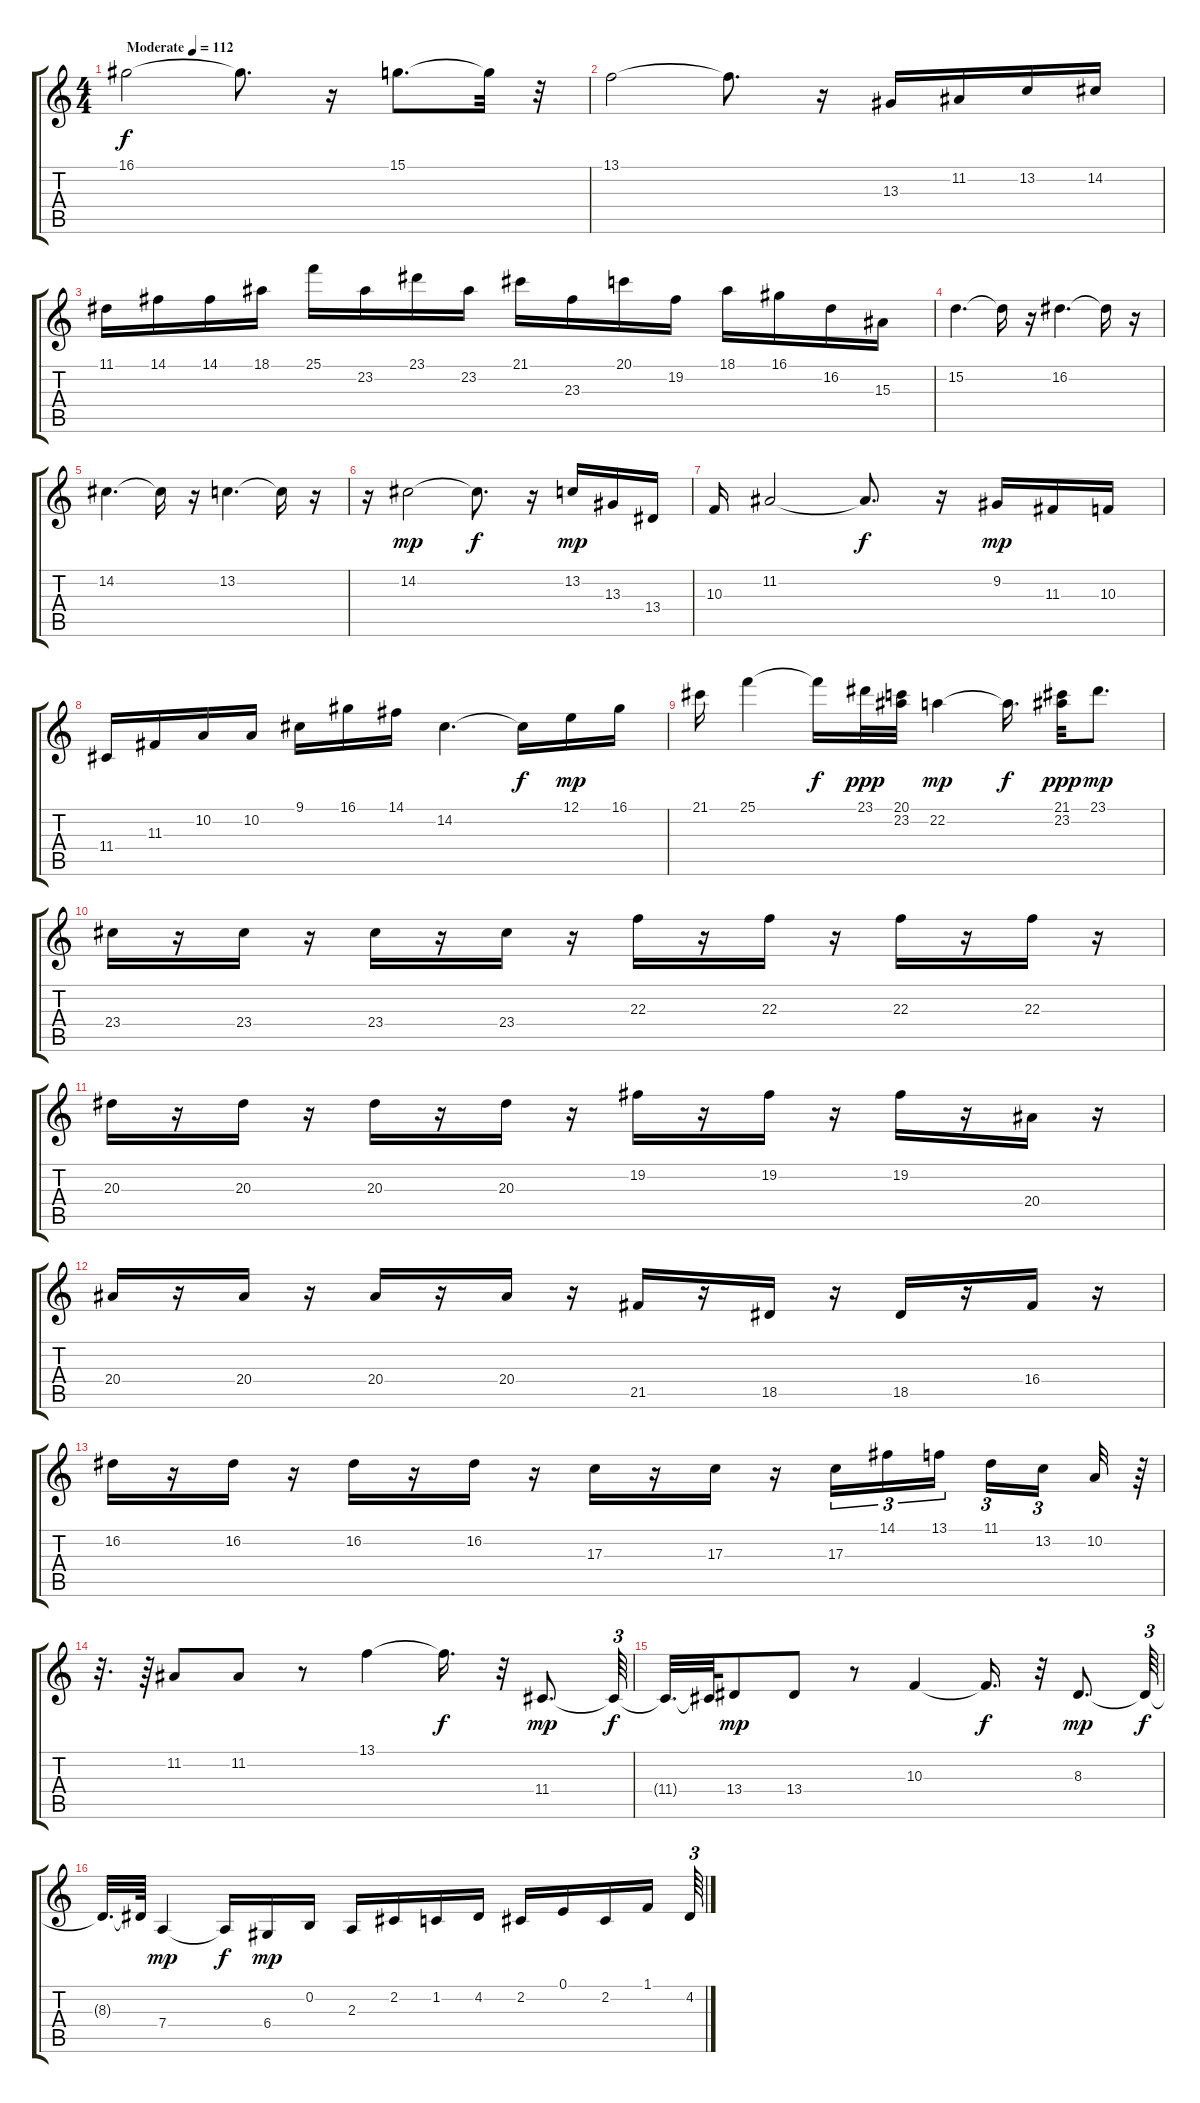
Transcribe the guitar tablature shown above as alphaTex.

\track "" {instrument harpsichord}
\staff {score tabs}
\tuning (E4 B3 G3 D3 A2 E2) {hide}
\ts (4 4)
\tempo (112 "Moderate")
\clef g2
\ks c
16.1.2{dy f instrument harpsichord} 16.1{t}.8{d} r.16 15.1.8{d} 15.1{t}.32 r.32 |
13.1.2 13.1{t}.8{d} r.16 13.3.16 11.2.16 13.2.16 14.2.16 |
11.1.16 14.1.16 14.1.16 18.1.16 25.1.16 23.2.16 23.1.16 23.2.16 21.1.16 23.3.16 20.1.16 19.2.16 18.1.16 16.1.16 16.2.16 15.3.16 |
15.2.4{d} 15.2{t}.16 r.16 16.2.4{d} 16.2{t}.16 r.16 |
14.2.4{d} 14.2{t}.16 r.16 13.2.4{d} 13.2{t}.16 r.16 |
r.16 14.2.2{dy mp instrument lead2sawtooth} 14.2{t}.8{d dy f} r.16 13.2.16{dy mp} 13.3.16 13.4.16 |
10.3.16 11.2.2 11.2{t}.8{d dy f} r.16 9.2.16{dy mp} 11.3.16 10.3.16 |
11.4.16 11.3.16 10.2.16 10.2.16 9.1.16 16.1.16 14.1.16 14.2.4{d} 14.2{t}.16{dy f} 12.1.16{dy mp} 16.1.16 |
21.1.16 25.1.4 25.1{t}.16{dy f} 23.1.32{dy ppp} (20.1 23.2).32 22.2.4{dy mp} 22.2{t}.16{d dy f} (21.1 23.2).32{dy ppp} 23.1.8{d dy mp} |
23.4.16{instrument brasssection} r.16 23.4.16 r.16 23.4.16 r.16 23.4.16 r.16 22.3.16 r.16 22.3.16 r.16 22.3.16 r.16 22.3.16 r.16 |
20.3.16 r.16 20.3.16 r.16 20.3.16 r.16 20.3.16 r.16 19.2.16 r.16 19.2.16 r.16 19.2.16 r.16 20.4.16 r.16 |
20.4.16 r.16 20.4.16 r.16 20.4.16 r.16 20.4.16 r.16 21.5.16 r.16 18.5.16 r.16 18.5.16 r.16 16.4.16 r.16 |
16.2.16 r.16 16.2.16 r.16 16.2.16 r.16 16.2.16 r.16 17.3.16 r.16 17.3.16 r.16 17.3.16{tu (3 2)} 14.1.16{tu (3 2)} 13.1.16{tu (3 2) beam splitsecondary} 11.1.16{tu (3 2)} 13.2.16{tu (3 2) beam splitsecondary} 10.2.32 r.64{tu (3 2)} |
r.32{d} r.64 11.2.8{instrument viola} 11.2.8 r.8 13.1.4 13.1{t}.16{d dy f} r.32 11.4.8{d dy mp} 11.4{t}.64{tu (3 2) dy f} |
11.4{t}.32{d} 11.4{t}.64 13.4.8{dy mp} 13.4.8 r.8 10.3.4 10.3{t}.16{d dy f} r.32 8.3.8{d dy mp} 8.3{t}.64{tu (3 2) dy f} |
8.3{t}.32{d} 8.3{t}.64 7.4.4{dy mp} 7.4{t}.16{dy f} 6.4.16{dy mp} 0.2.16 2.3.16 2.2.16 1.2.16 4.2.16 2.2.16 0.1.16 2.2.16 1.1.16 4.2.64{tu (3 2)}
